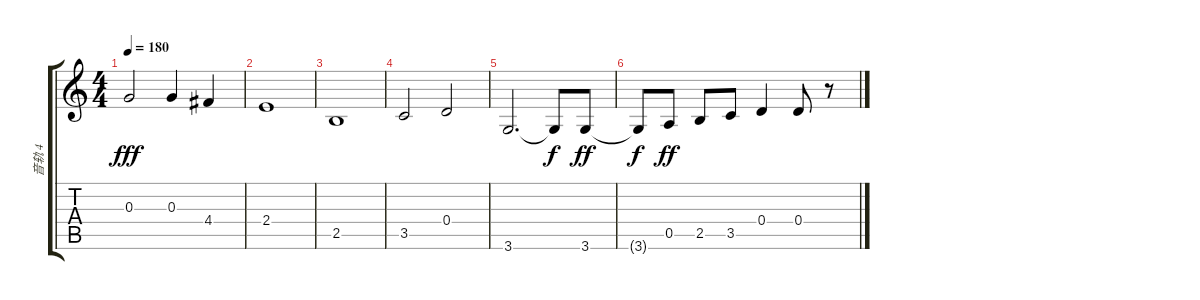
\track ("音轨 4" "音轨 4") {instrument overdrivenguitar}
\staff {score tabs}
\tuning (E4 B3 G3 D3 A2 E2) {hide}
\ts (4 4)
\tempo 180
\clef g2
\ks c
0.3.2{dy fff} 0.3.4 4.4.4 |
2.4.1 |
2.5.1 |
3.5.2 0.4.2 |
3.6.2{d} 3.6{t}.8{dy f} 3.6.8{dy ff} |
3.6{t}.8{dy f} 0.5.8{dy ff} 2.5.8 3.5.8 0.4.4 0.4.8 r.8
